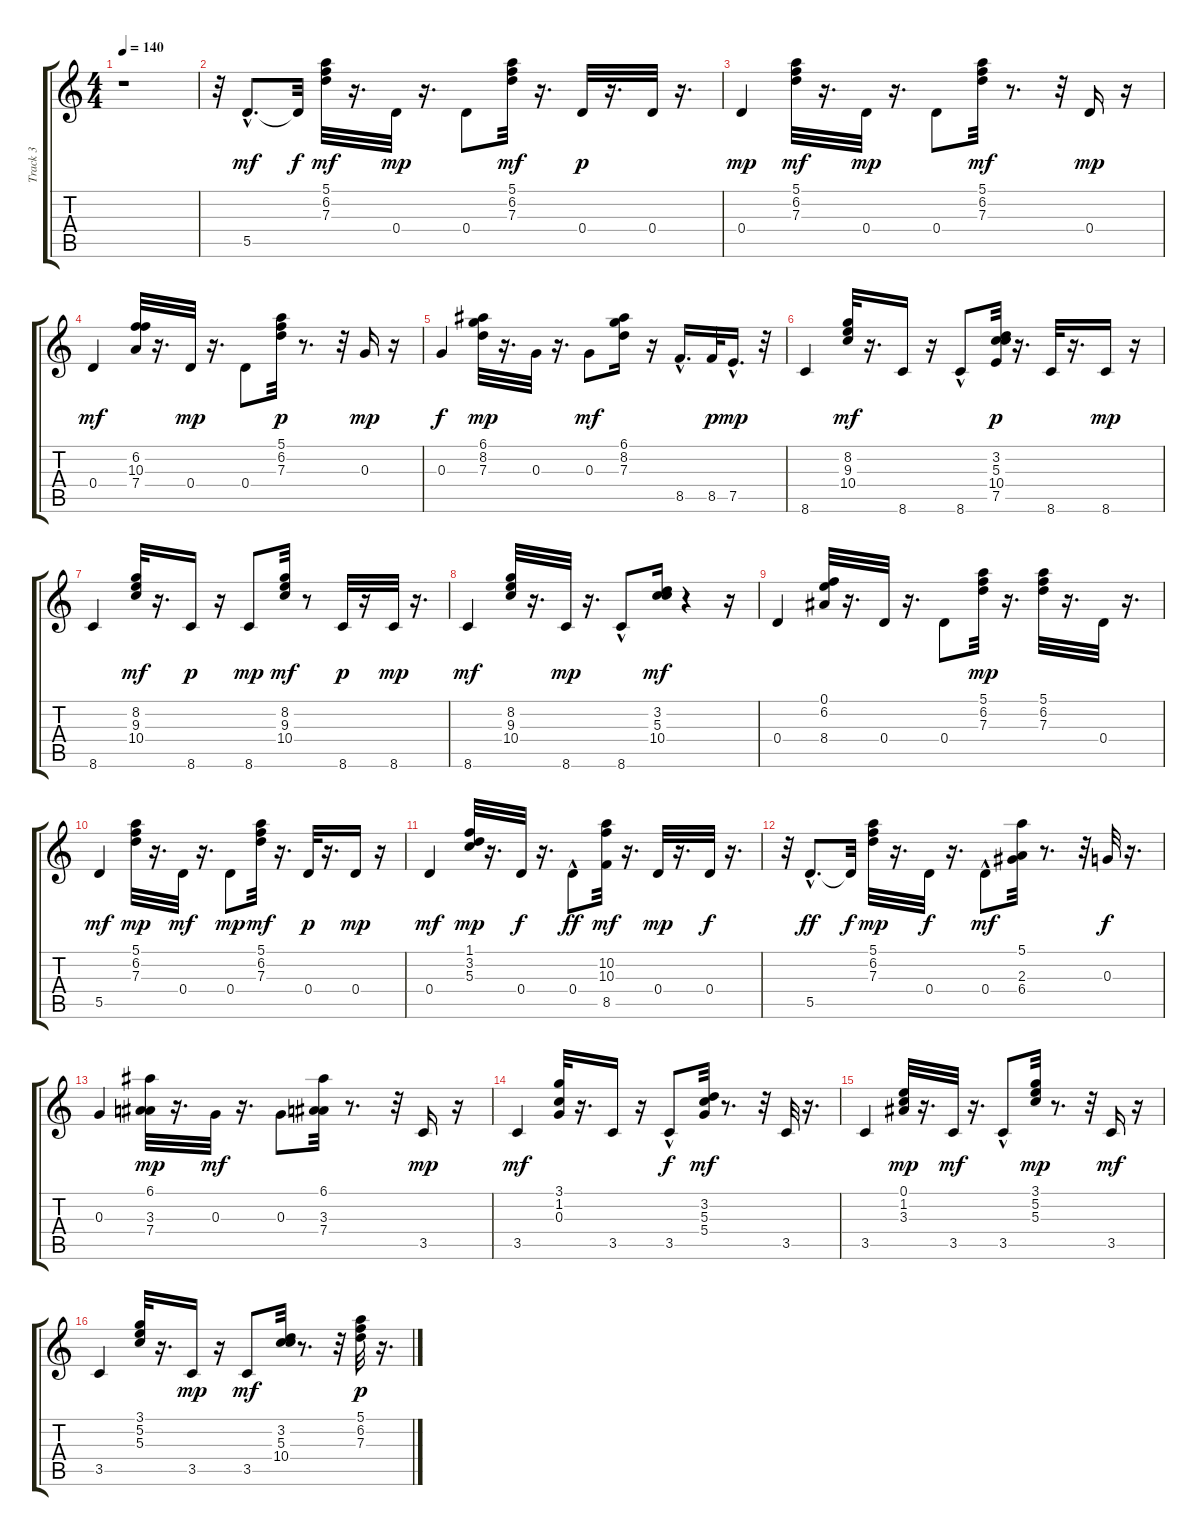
\track ("Track 3" "Track 3") {instrument electricguitarmuted}
\staff {score tabs}
\tuning (E4 B3 G3 D3 A2 E2) {hide}
\ts (4 4)
\tempo 140
\clef g2
\ks c
r.1{dy mf instrument electricguitarmuted} |
r.32 5.5{hac}.8{d} 5.5{t}.32{dy f} (5.1 6.2 7.3).32{dy mf} r.16{d} 0.4.32{dy mp} r.16{d} 0.4.8 (5.1 6.2 7.3).32{dy mf} r.16{d} 0.4.32{dy p} r.16{d} 0.4.32 r.16{d} |
0.4.4{dy mp} (5.1 6.2 7.3).32{dy mf} r.16{d} 0.4.32{dy mp} r.16{d} 0.4.8 (5.1 6.2 7.3).32{dy mf} r.8{d} r.32 0.4.16{dy mp} r.16 |
0.4.4{dy mf} (6.2 10.3 7.4).32 r.16{d} 0.4.32{dy mp} r.16{d} 0.4.8 (5.1 6.2 7.3).32{dy p} r.8{d} r.32 0.3.16{dy mp} r.16 |
0.3.4{dy f} (6.1 8.2 7.3).32{dy mp} r.16{d} 0.3.32 r.16{d} 0.3.8{dy mf} (6.1 8.2 7.3).16 r.16 8.5{hac}.16{d} 8.5.32{dy p} 7.5{hac}.16{d dy mp} r.32 |
8.6.4 (8.2 9.3 10.4).32{dy mf} r.16{d} 8.6.16 r.16 8.6{hac}.8 (3.2 5.3 10.4 7.5).32{dy p} r.16{d} 8.6.32 r.16{d} 8.6.16{dy mp} r.16 |
8.6.4 (8.2 9.3 10.4).32{dy mf} r.16{d} 8.6.16{dy p} r.16 8.6.8{dy mp} (8.2 9.3 10.4).32{dy mf} r.8 8.6.32{dy p} r.16 8.6.32{dy mp} r.16{d} |
8.6.4{dy mf} (8.2 9.3 10.4).32 r.16{d} 8.6.32{dy mp} r.16{d} 8.6{hac}.8 (3.2 5.3 10.4).16{dy mf} r.4 r.16 |
0.4.4 (0.1 6.2 8.4).32 r.16{d} 0.4.32 r.16{d} 0.4.8 (5.1 6.2 7.3).32{dy mp} r.16{d} (5.1 6.2 7.3).32 r.16{d} 0.4.32 r.16{d} |
5.5.4{dy mf} (5.1 6.2 7.3).32{dy mp} r.16{d} 0.4.32{dy mf} r.16{d} 0.4.8{dy mp} (5.1 6.2 7.3).32{dy mf} r.16{d} 0.4.32{dy p} r.16{d} 0.4.16{dy mp} r.16 |
0.4.4{dy mf} (1.1 3.2 5.3).32{dy mp} r.16{d} 0.4.32{dy f} r.16{d} 0.4{hac}.8{dy ff} (10.2 10.3 8.5).32{dy mf} r.16{d} 0.4.32{dy mp} r.16{d} 0.4.32{dy f} r.16{d} |
r.32 5.5{hac}.8{d dy ff} 5.5{t}.32{dy f} (5.1 6.2 7.3).32{dy mp} r.16{d} 0.4.32{dy f} r.16{d} 0.4{hac}.8{dy mf} (5.1 2.3 6.4).32 r.8{d} r.32 0.3.32{dy f} r.16{d} |
0.3.4 (6.1 3.3 7.4).32{dy mp} r.16{d} 0.3.32{dy mf} r.16{d} 0.3.8 (6.1 3.3 7.4).32 r.8{d} r.32 3.5.16{dy mp} r.16 |
3.5.4{dy mf} (3.1 1.2 0.3).32 r.16{d} 3.5.16 r.16 3.5{hac}.8{dy f} (3.2 5.3 5.4).32{dy mf} r.8{d} r.32 3.5.32 r.16{d} |
3.5.4 (0.1 1.2 3.3).32{dy mp} r.16{d} 3.5.32{dy mf} r.16{d} 3.5{hac}.8 (3.1 5.2 5.3).32{dy mp} r.8{d} r.32 3.5.16{dy mf} r.16 |
3.5.4 (3.1 5.2 5.3).32 r.16{d} 3.5.16{dy mp} r.16 3.5.8{dy mf} (3.2 5.3 10.4).32 r.8{d} r.32 (5.1 6.2 7.3).32{dy p} r.16{d}
